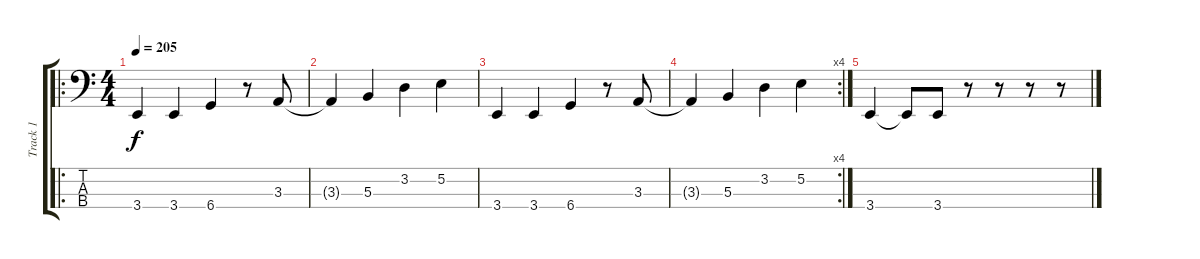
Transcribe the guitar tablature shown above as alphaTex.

\track ("Track 1" "Track 1") {instrument slapbass1}
\staff {score tabs}
\tuning (E2 B1 Gb1 Db1) {hide}
\ro
\ts (4 4)
\tempo 205
\clef f4
\ks c
3.4.4{dy f} 3.4.4 6.4.4 r.8 3.3.8 |
3.3{t}.4 5.3.4 3.2.4 5.2.4 |
3.4.4 3.4.4 6.4.4 r.8 3.3.8 |
\rc 4
3.3{t}.4 5.3.4 3.2.4 5.2.4 |
3.4.4 3.4{t}.8 3.4.8 r.8 r.8 r.8 r.8
